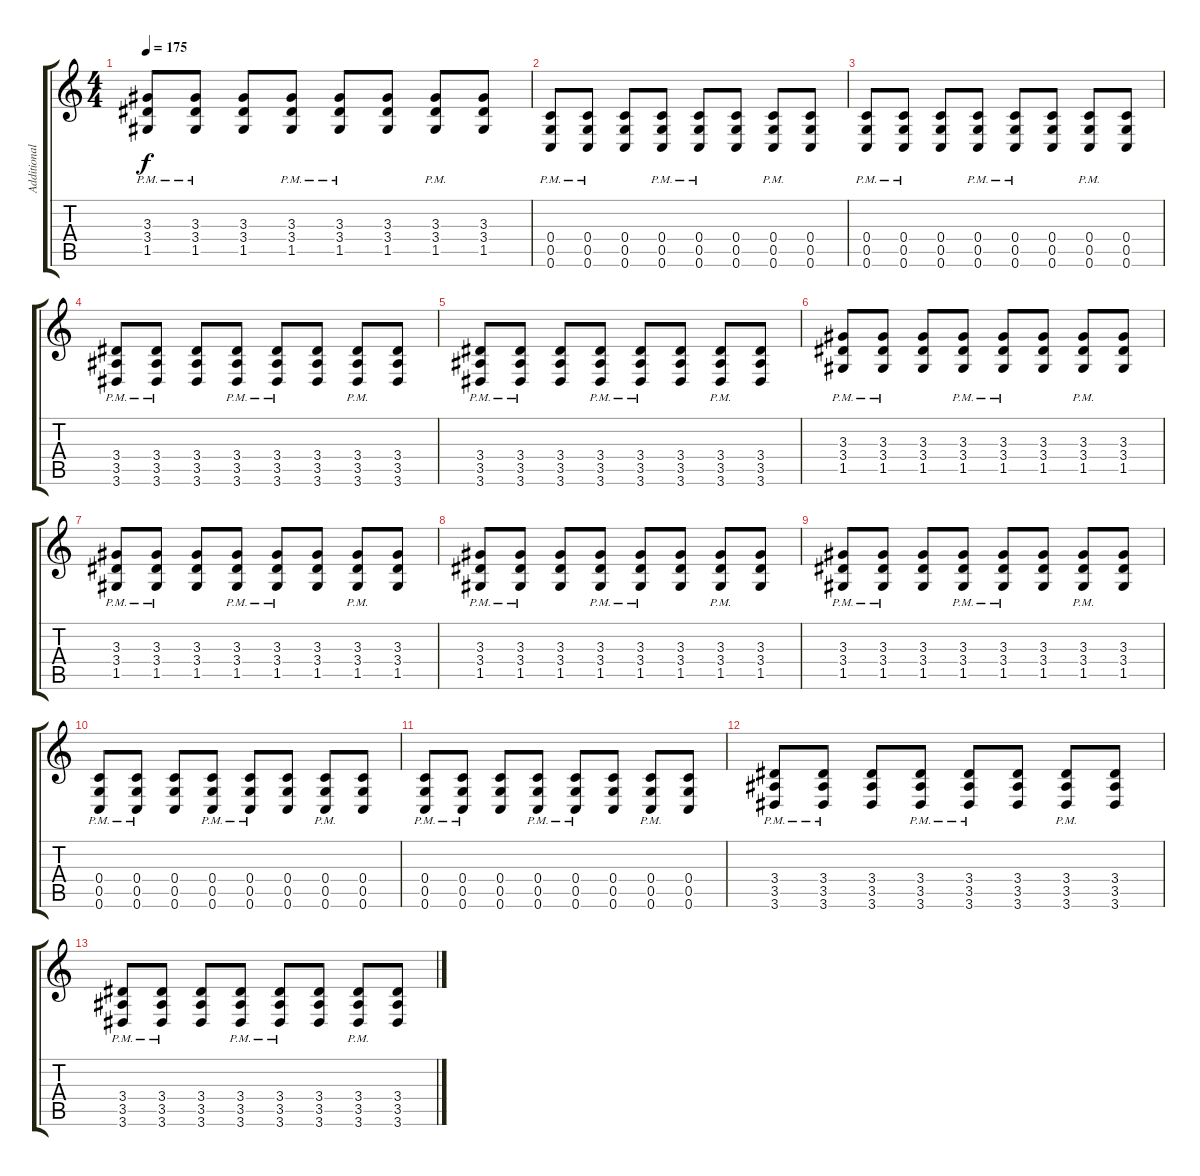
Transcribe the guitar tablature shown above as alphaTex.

\track ("Additional guitar" "Additional") {instrument distortionguitar}
\staff {score tabs}
\tuning (D4 A3 F3 C3 G2 C2) {hide}
\ts (4 4)
\tempo 175
\clef g2
\ks c
(3.3{pm} 3.4{pm} 1.5{pm}).8{dy f} (3.3{pm} 3.4{pm} 1.5{pm}).8 (3.3 3.4 1.5).8 (3.3{pm} 3.4{pm} 1.5{pm}).8 (3.3{pm} 3.4{pm} 1.5{pm}).8 (3.3 3.4 1.5).8 (3.3{pm} 3.4{pm} 1.5{pm}).8 (3.3 3.4 1.5).8{volume 8} |
(0.4{pm} 0.5{pm} 0.6{pm}).8 (0.4{pm} 0.5{pm} 0.6{pm}).8 (0.4 0.5 0.6).8 (0.4{pm} 0.5{pm} 0.6{pm}).8 (0.4{pm} 0.5{pm} 0.6{pm}).8 (0.4 0.5 0.6).8 (0.4{pm} 0.5{pm} 0.6{pm}).8 (0.4 0.5 0.6).8 |
(0.4{pm} 0.5{pm} 0.6{pm}).8 (0.4{pm} 0.5{pm} 0.6{pm}).8 (0.4 0.5 0.6).8 (0.4{pm} 0.5{pm} 0.6{pm}).8 (0.4{pm} 0.5{pm} 0.6{pm}).8 (0.4 0.5 0.6).8 (0.4{pm} 0.5{pm} 0.6{pm}).8 (0.4 0.5 0.6).8 |
(3.4{pm} 3.5{pm} 3.6{pm}).8 (3.4{pm} 3.5{pm} 3.6{pm}).8 (3.4 3.5 3.6).8 (3.4{pm} 3.5{pm} 3.6{pm}).8 (3.4{pm} 3.5{pm} 3.6{pm}).8 (3.4 3.5 3.6).8 (3.4{pm} 3.5{pm} 3.6{pm}).8 (3.4 3.5 3.6).8 |
(3.4{pm} 3.5{pm} 3.6{pm}).8 (3.4{pm} 3.5{pm} 3.6{pm}).8 (3.4 3.5 3.6).8 (3.4{pm} 3.5{pm} 3.6{pm}).8 (3.4{pm} 3.5{pm} 3.6{pm}).8 (3.4 3.5 3.6).8 (3.4{pm} 3.5{pm} 3.6{pm}).8 (3.4 3.5 3.6).8{volume 4} |
(3.3{pm} 3.4{pm} 1.5{pm}).8 (3.3{pm} 3.4{pm} 1.5{pm}).8 (3.3 3.4 1.5).8 (3.3{pm} 3.4{pm} 1.5{pm}).8 (3.3{pm} 3.4{pm} 1.5{pm}).8 (3.3 3.4 1.5).8 (3.3{pm} 3.4{pm} 1.5{pm}).8 (3.3 3.4 1.5).8 |
(3.3{pm} 3.4{pm} 1.5{pm}).8 (3.3{pm} 3.4{pm} 1.5{pm}).8 (3.3 3.4 1.5).8 (3.3{pm} 3.4{pm} 1.5{pm}).8 (3.3{pm} 3.4{pm} 1.5{pm}).8 (3.3 3.4 1.5).8 (3.3{pm} 3.4{pm} 1.5{pm}).8 (3.3 3.4 1.5).8 |
(3.3{pm} 3.4{pm} 1.5{pm}).8 (3.3{pm} 3.4{pm} 1.5{pm}).8 (3.3 3.4 1.5).8 (3.3{pm} 3.4{pm} 1.5{pm}).8 (3.3{pm} 3.4{pm} 1.5{pm}).8 (3.3 3.4 1.5).8 (3.3{pm} 3.4{pm} 1.5{pm}).8 (3.3 3.4 1.5).8 |
(3.3{pm} 3.4{pm} 1.5{pm}).8 (3.3{pm} 3.4{pm} 1.5{pm}).8 (3.3 3.4 1.5).8 (3.3{pm} 3.4{pm} 1.5{pm}).8 (3.3{pm} 3.4{pm} 1.5{pm}).8 (3.3 3.4 1.5).8 (3.3{pm} 3.4{pm} 1.5{pm}).8 (3.3 3.4 1.5).8{volume 0} |
(0.4{pm} 0.5{pm} 0.6{pm}).8 (0.4{pm} 0.5{pm} 0.6{pm}).8 (0.4 0.5 0.6).8 (0.4{pm} 0.5{pm} 0.6{pm}).8 (0.4{pm} 0.5{pm} 0.6{pm}).8 (0.4 0.5 0.6).8 (0.4{pm} 0.5{pm} 0.6{pm}).8 (0.4 0.5 0.6).8 |
(0.4{pm} 0.5{pm} 0.6{pm}).8 (0.4{pm} 0.5{pm} 0.6{pm}).8 (0.4 0.5 0.6).8 (0.4{pm} 0.5{pm} 0.6{pm}).8 (0.4{pm} 0.5{pm} 0.6{pm}).8 (0.4 0.5 0.6).8 (0.4{pm} 0.5{pm} 0.6{pm}).8 (0.4 0.5 0.6).8 |
(3.4{pm} 3.5{pm} 3.6{pm}).8{txt ""} (3.4{pm} 3.5{pm} 3.6{pm}).8 (3.4 3.5 3.6).8 (3.4{pm} 3.5{pm} 3.6{pm}).8 (3.4{pm} 3.5{pm} 3.6{pm}).8 (3.4 3.5 3.6).8 (3.4{pm} 3.5{pm} 3.6{pm}).8 (3.4 3.5 3.6).8 |
(3.4{pm} 3.5{pm} 3.6{pm}).8 (3.4{pm} 3.5{pm} 3.6{pm}).8 (3.4 3.5 3.6).8 (3.4{pm} 3.5{pm} 3.6{pm}).8 (3.4{pm} 3.5{pm} 3.6{pm}).8 (3.4 3.5 3.6).8 (3.4{pm} 3.5{pm} 3.6{pm}).8 (3.4 3.5 3.6).8
